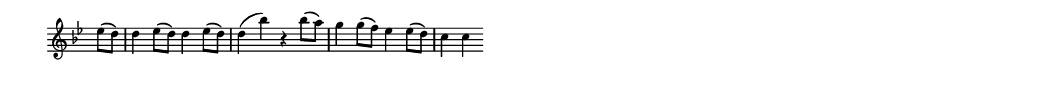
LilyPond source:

\version "2.18.2"

\header {
  % Remove default LilyPond tagline
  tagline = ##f
  %ragged-right = ##t
  %ragged-last = ##t
}

#(set-global-staff-size 11)


#(set! paper-alist (cons '("my size" . (cons (* 7 in) (* 1.3 in))) paper-alist))

\paper {
  #(set-paper-size "my size" )
}

\layout {
  indent = 0 \in
  \context {
    \Score \remove "Bar_number_engraver"
  }
}

\layout {
  \context {
    \Staff \RemoveEmptyStaves
  }
}

global = {
  \key g \minor
  \time 2/2
  \partial 4
}

\layout {
  \context {
    \Voice
    \consists "Horizontal_bracket_engraver"
  }
}

turnNotesRed = #(define-music-function
                 (parser location notes)
                 (ly:music?)
                 #{
                   \override NoteHead.color = #red
                   \override Stem.color = #red
                   \override Beam.color = #red
                   \override Slur.color = #red
                   \override Accidental.color = #red
                   #notes
                   \revert NoteHead.color
                   \revert Stem.color
                   \revert Beam.color
                   \revert Slur.color
                   \revert Accidental.color
                 #})

setAnalysisBracket = #(define-music-function
                       (parser location)
                       ()
                       #{
                          \override HorizontalBracket.direction = #UP
                          \override HorizontalBracket.color = #blue
                          \override HorizontalBracket.thickness = #3.0
                          \override HorizontalBracket.bracket-flare = #'(0.0 . 0.0)
                          \override HorizontalBracket.padding = #1.0
                       #})

blueText = \override TextScript.color = #blue


right = \relative c'' {
  \global
  es8 (d) |
  d4 es8 (d) d4 es8 (d) |
  d4 (bes') r bes8 (a) |
  g4 g8 (f) es4 es8 (d) |
  c4 c  
}


\score {
  <<
    \new Staff = "right" \with {
      midiInstrument = "string ensemble 2"
      \remove Time_signature_engraver
    } \right
  >>

  \layout { }
  \midi {
    \tempo 2=100
  }
}
